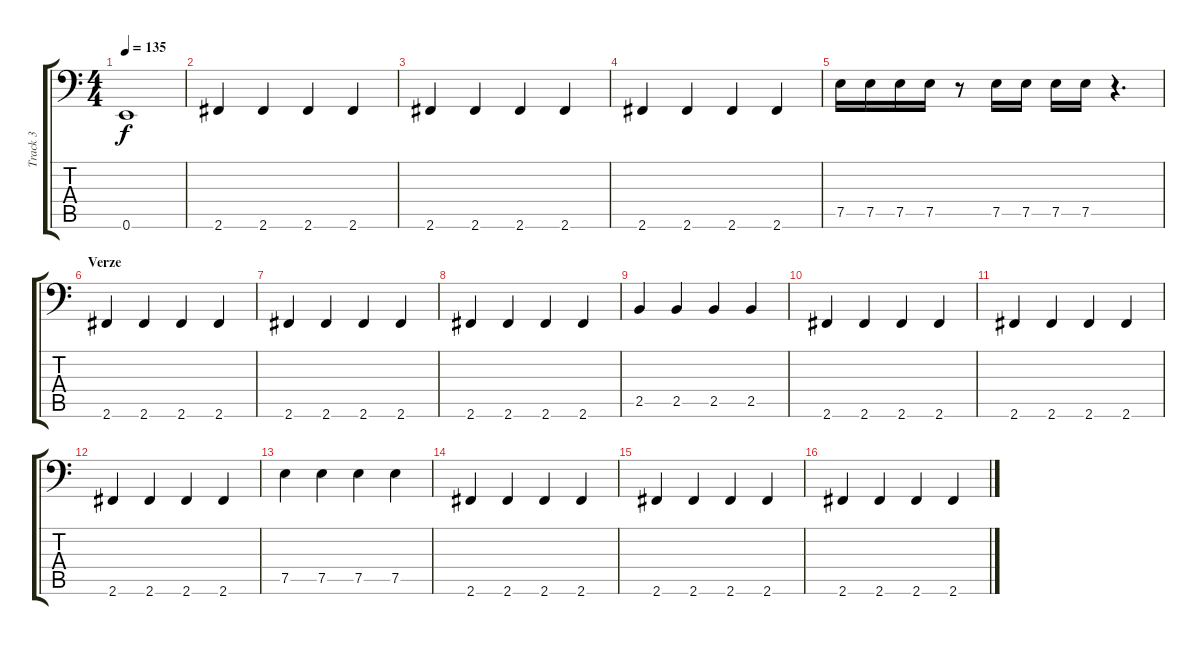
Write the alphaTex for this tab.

\track ("Track 3" "Track 3") {instrument electricbasspick}
\staff {score tabs}
\tuning (E3 B2 G2 D2 A1 E1) {hide}
\ts (4 4)
\tempo 135
\clef f4
\ks c
0.6.1{dy f} |
2.6.4 2.6.4 2.6.4 2.6.4 |
2.6.4 2.6.4 2.6.4 2.6.4 |
2.6.4 2.6.4 2.6.4 2.6.4 |
7.5.16 7.5.16 7.5.16 7.5.16 r.8 7.5.16 7.5.16 7.5.16 7.5.16 r.4{d} |
\section ("" "Verze")
2.6.4 2.6.4 2.6.4 2.6.4 |
2.6.4 2.6.4 2.6.4 2.6.4 |
2.6.4 2.6.4 2.6.4 2.6.4 |
2.5.4 2.5.4 2.5.4 2.5.4 |
2.6.4 2.6.4 2.6.4 2.6.4 |
2.6.4 2.6.4 2.6.4 2.6.4 |
2.6.4 2.6.4 2.6.4 2.6.4 |
7.5.4 7.5.4 7.5.4 7.5.4 |
2.6.4 2.6.4 2.6.4 2.6.4 |
2.6.4 2.6.4 2.6.4 2.6.4 |
2.6.4 2.6.4 2.6.4 2.6.4
